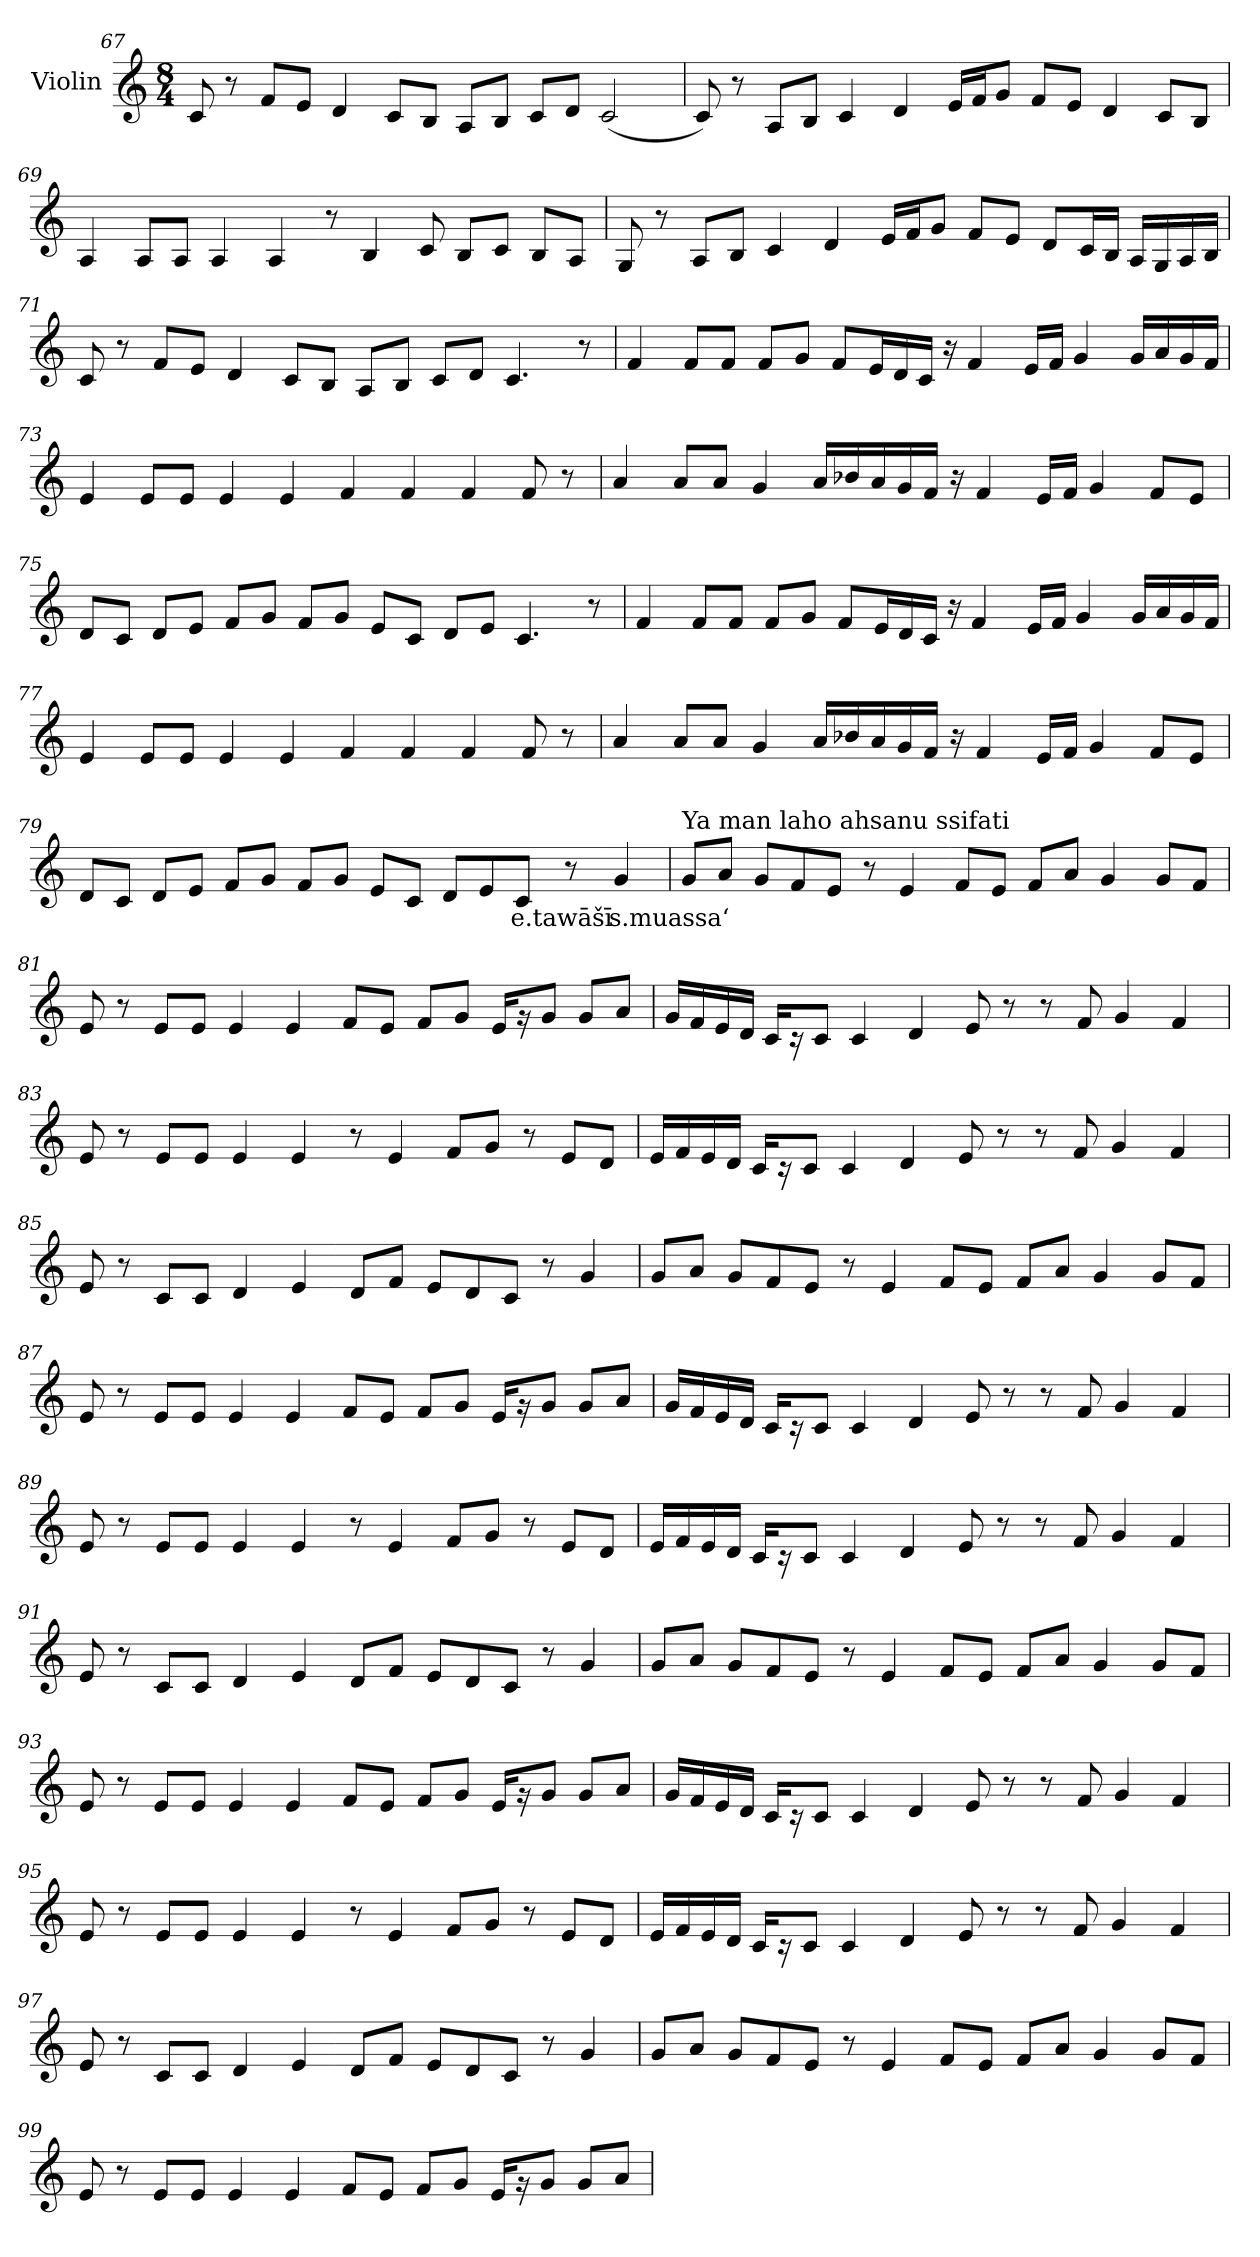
**kern	**text
*part1	*part1
*staff1	*staff1
*I"Violin	*
*clefG2	*
*k[]	*
*M8/4	*
=67	=67
8c/	.
8r	.
8f/L	.
8e/J	.
4d/	.
8c/L	.
8B/J	.
8A/L	.
8B/J	.
8c/L	.
8d/J	.
(<2c/	.
!!LO:PB:g=z
=68	=68
8c/)	.
8r	.
8A/L	.
8B/J	.
4c/	.
4d/	.
16e/LL	.
16f/J	.
8g/J	.
8f/L	.
8e/J	.
4d/	.
8c/L	.
8B/J	.
=69	=69
4A/	.
8A/L	.
8A/J	.
4A/	.
4A/	.
8r	.
4B/	.
8c/	.
8B/L	.
8c/J	.
8B/L	.
8A/J	.
!!LO:LB:g=z
=70	=70
8G/	.
8r	.
8A/L	.
8B/J	.
4c/	.
4d/	.
16e/LL	.
16f/J	.
8g/J	.
8f/L	.
8e/J	.
8d/L	.
16c/L	.
16B/JJ	.
16A/LL	.
16G/	.
16A/	.
16B/JJ	.
=71	=71
8c/	.
8r	.
8f/L	.
8e/J	.
4d/	.
8c/L	.
8B/J	.
8A/L	.
8B/J	.
8c/L	.
8d/J	.
4.c/	.
8r	.
!!LO:LB:g=z
=72	=72
4f/	.
8f/L	.
8f/J	.
8f/L	.
8g/J	.
8f/L	.
16e/L	.
16d/	.
16c/JJ	.
16r	.
4f/	.
16e/LL	.
16f/JJ	.
4g/	.
16g/LL	.
16a/	.
16g/	.
16f/JJ	.
=73	=73
4e/	.
8e/L	.
8e/J	.
4e/	.
4e/	.
4f/	.
4f/	.
4f/	.
8f/	.
8r	.
!!LO:LB:g=z
=74	=74
4a/	.
8a/L	.
8a/J	.
4g/	.
16a/LL	.
16b-X/	.
16a/	.
16g/	.
16f/JJ	.
16r	.
4f/	.
16e/LL	.
16f/JJ	.
4g/	.
8f/L	.
8e/J	.
=75	=75
8d/L	.
8c/J	.
8d/L	.
8e/J	.
8f/L	.
8g/J	.
8f/L	.
8g/J	.
8e/L	.
8c/J	.
8d/L	.
8e/J	.
4.c/	.
8r	.
!!LO:LB:g=z
=76	=76
4f/	.
8f/L	.
8f/J	.
8f/L	.
8g/J	.
8f/L	.
16e/L	.
16d/	.
16c/JJ	.
16r	.
4f/	.
16e/LL	.
16f/JJ	.
4g/	.
16g/LL	.
16a/	.
16g/	.
16f/JJ	.
=77	=77
4e/	.
8e/L	.
8e/J	.
4e/	.
4e/	.
4f/	.
4f/	.
4f/	.
8f/	.
8r	.
!!LO:LB:g=z
=78	=78
4a/	.
8a/L	.
8a/J	.
4g/	.
16a/LL	.
16b-X/	.
16a/	.
16g/	.
16f/JJ	.
16r	.
4f/	.
16e/LL	.
16f/JJ	.
4g/	.
8f/L	.
8e/J	.
=79	=79
8d/L	.
8c/J	.
8d/L	.
8e/J	.
8f/L	.
8g/J	.
8f/L	.
8g/J	.
8e/L	.
8c/J	.
8d/L	.
8e/	.
!	!LO:LY:b
8c/J	e.tawāšī
8r	.
!	!LO:LY:b
4g/	s.muassa‘
!!LO:LB:g=z
=80	=80
!LO:TX:a:t=Ya man laho ahsanu ssifati	!
8g/L	.
8a/J	.
8g/L	.
8f/	.
8e/J	.
8r	.
4e/	.
8f/L	.
8e/J	.
8f/L	.
8a/J	.
4g/	.
8g/L	.
8f/J	.
=81	=81
8e/	.
8r	.
8e/L	.
8e/J	.
4e/	.
4e/	.
8f/L	.
8e/J	.
8f/L	.
8g/J	.
16e/KL	.
16r	.
8g/J	.
8g/L	.
8a/J	.
!!LO:LB:g=z
=82	=82
16g/LL	.
16f/	.
16e/	.
16d/JJ	.
16c/KL	.
16r	.
8c/J	.
4c/	.
4d/	.
8e/	.
8r	.
8r	.
8f/	.
4g/	.
4f/	.
=83	=83
8e/	.
8r	.
8e/L	.
8e/J	.
4e/	.
4e/	.
8r	.
4e/	.
8f/L	.
8g/J	.
8r	.
8e/L	.
8d/J	.
!!LO:PB:g=z
=84	=84
16e/LL	.
16f/	.
16e/	.
16d/JJ	.
16c/KL	.
16r	.
8c/J	.
4c/	.
4d/	.
8e/	.
8r	.
8r	.
8f/	.
4g/	.
4f/	.
=85	=85
8e/	.
8r	.
8c/L	.
8c/J	.
4d/	.
4e/	.
8d/L	.
8f/J	.
8e/L	.
8d/	.
8c/J	.
8r	.
4g/	.
!!LO:LB:g=z
=86	=86
8g/L	.
8a/J	.
8g/L	.
8f/	.
8e/J	.
8r	.
4e/	.
8f/L	.
8e/J	.
8f/L	.
8a/J	.
4g/	.
8g/L	.
8f/J	.
=87	=87
8e/	.
8r	.
8e/L	.
8e/J	.
4e/	.
4e/	.
8f/L	.
8e/J	.
8f/L	.
8g/J	.
16e/KL	.
16r	.
8g/J	.
8g/L	.
8a/J	.
!!LO:LB:g=z
=88	=88
16g/LL	.
16f/	.
16e/	.
16d/JJ	.
16c/KL	.
16r	.
8c/J	.
4c/	.
4d/	.
8e/	.
8r	.
8r	.
8f/	.
4g/	.
4f/	.
=89	=89
8e/	.
8r	.
8e/L	.
8e/J	.
4e/	.
4e/	.
8r	.
4e/	.
8f/L	.
8g/J	.
8r	.
8e/L	.
8d/J	.
!!LO:LB:g=z
=90	=90
16e/LL	.
16f/	.
16e/	.
16d/JJ	.
16c/KL	.
16r	.
8c/J	.
4c/	.
4d/	.
8e/	.
8r	.
8r	.
8f/	.
4g/	.
4f/	.
=91	=91
8e/	.
8r	.
8c/L	.
8c/J	.
4d/	.
4e/	.
8d/L	.
8f/J	.
8e/L	.
8d/	.
8c/J	.
8r	.
4g/	.
!!LO:LB:g=z
=92	=92
8g/L	.
8a/J	.
8g/L	.
8f/	.
8e/J	.
8r	.
4e/	.
8f/L	.
8e/J	.
8f/L	.
8a/J	.
4g/	.
8g/L	.
8f/J	.
=93	=93
8e/	.
8r	.
8e/L	.
8e/J	.
4e/	.
4e/	.
8f/L	.
8e/J	.
8f/L	.
8g/J	.
16e/KL	.
16r	.
8g/J	.
8g/L	.
8a/J	.
!!LO:LB:g=z
=94	=94
16g/LL	.
16f/	.
16e/	.
16d/JJ	.
16c/KL	.
16r	.
8c/J	.
4c/	.
4d/	.
8e/	.
8r	.
8r	.
8f/	.
4g/	.
4f/	.
=95	=95
8e/	.
8r	.
8e/L	.
8e/J	.
4e/	.
4e/	.
8r	.
4e/	.
8f/L	.
8g/J	.
8r	.
8e/L	.
8d/J	.
!!LO:LB:g=z
=96	=96
16e/LL	.
16f/	.
16e/	.
16d/JJ	.
16c/KL	.
16r	.
8c/J	.
4c/	.
4d/	.
8e/	.
8r	.
8r	.
8f/	.
4g/	.
4f/	.
=97	=97
8e/	.
8r	.
8c/L	.
8c/J	.
4d/	.
4e/	.
8d/L	.
8f/J	.
8e/L	.
8d/	.
8c/J	.
8r	.
4g/	.
!!LO:LB:g=z
=98	=98
8g/L	.
8a/J	.
8g/L	.
8f/	.
8e/J	.
8r	.
4e/	.
8f/L	.
8e/J	.
8f/L	.
8a/J	.
4g/	.
8g/L	.
8f/J	.
=99	=99
8e/	.
8r	.
8e/L	.
8e/J	.
4e/	.
4e/	.
8f/L	.
8e/J	.
8f/L	.
8g/J	.
16e/KL	.
16r	.
8g/J	.
8g/L	.
8a/J	.
=	=
*-	*-
